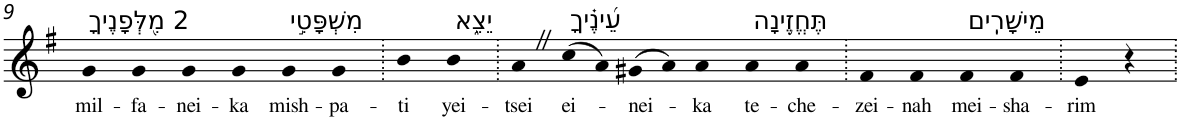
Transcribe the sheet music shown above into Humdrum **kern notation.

**kern	**text
*part1	*part1
*staff1	*staff1
*I"Piano	*
*I'Pno	*
!!LO:PB:g=z
*clefG2	*
*k[f#]	*
*G:	*
=9	=9
!LO:TX:a:t=2 מִ֭לְּפָנֶיךָ	!
!	!LO:LY:b
4g	mil-
!	!LO:LY:b
4g	-fa-
!	!LO:LY:b
4g	-nei-
!	!LO:LY:b
4g	-ka
!LO:TX:a:t=מִשְׁפָּטִ֣י	!
!	!LO:LY:b
4g	mish-
!	!LO:LY:b
4g	-pa-
=10.	=10.
!	!LO:LY:b
4b	-ti
!LO:TX:a:t=יֵצֵ֑א	!
!	!LO:LY:b
4b	yei-
=11.	=11.
!	!LO:LY:b
4aZ	-tsei
!LO:TX:a:t=עֵ֝ינֶ֗יךָ	!
!	!LO:LY:b
(>8cc	ei-
8a)	.
!	!LO:LY:b
(>8g#X	-nei-
8a)	.
!	!LO:LY:b
4a	-ka
!LO:TX:a:t=תֶּחֱזֶ֥ינָה	!
!	!LO:LY:b
4a	te-
!	!LO:LY:b
4a	-che-
=12.	=12.
!	!LO:LY:b
4f#	-zei-
!	!LO:LY:b
4f#	-nah
!LO:TX:a:t=מֵישָׁרִֽים	!
!	!LO:LY:b
4f#	mei-
!	!LO:LY:b
4f#	-sha-
=13.	=13.
!	!LO:LY:b
4e	-rim
4r	.
=.	=.
*-	*-
